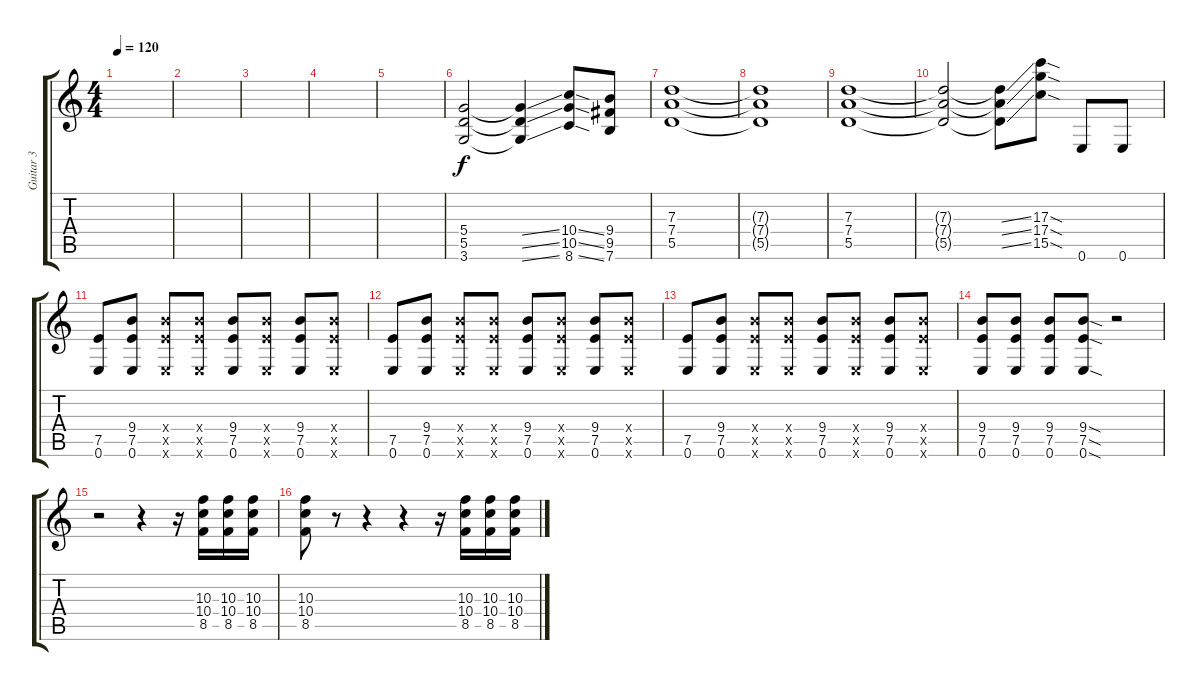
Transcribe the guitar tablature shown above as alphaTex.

\track ("Guitar 3" "Guitar 3") {instrument overdrivenguitar}
\staff {score tabs}
\tuning (E4 B3 G3 D3 A2 E2) {hide}
\ts (4 4)
\tempo 120
\clef g2
\ks c
|
|
|
|
|
(5.4 5.5 3.6).2 (5.4{ss t} 5.5{ss t} 3.6{ss t}).4 (10.4{ss} 10.5{ss} 8.6{ss}).8 (9.4 9.5 7.6).8 |
(7.3 7.4 5.5).1 |
(7.3{t} 7.4{t} 5.5{t}).1 |
(7.3 7.4 5.5).1 |
(7.3{t} 7.4{t} 5.5{t}).2 (7.3{ss t} 7.4{ss t} 5.5{ss t}).8 (17.3{sod} 17.4{sod} 15.5{sod}).8 0.6.8 0.6.8 |
(7.5 0.6).8 (9.4 7.5 0.6).8 (9.4{x} 7.5{x} 0.6{x}).8 (9.4{x} 7.5{x} 0.6{x}).8 (9.4 7.5 0.6).8 (9.4{x} 7.5{x} 0.6{x}).8 (9.4 7.5 0.6).8 (9.4{x} 7.5{x} 0.6{x}).8 |
(7.5 0.6).8 (9.4 7.5 0.6).8 (9.4{x} 7.5{x} 0.6{x}).8 (9.4{x} 7.5{x} 0.6{x}).8 (9.4 7.5 0.6).8 (9.4{x} 7.5{x} 0.6{x}).8 (9.4 7.5 0.6).8 (9.4{x} 7.5{x} 0.6{x}).8 |
(7.5 0.6).8 (9.4 7.5 0.6).8 (9.4{x} 7.5{x} 0.6{x}).8 (9.4{x} 7.5{x} 0.6{x}).8 (9.4 7.5 0.6).8 (9.4{x} 7.5{x} 0.6{x}).8 (9.4 7.5 0.6).8 (9.4{x} 7.5{x} 0.6{x}).8 |
(9.4 7.5 0.6).8 (9.4 7.5 0.6).8 (9.4 7.5 0.6).8 (9.4{sod} 7.5{sod} 0.6{sod}).8 r.2 |
r.2 r.4 r.16 (10.3 10.4 8.5).16 (10.3 10.4 8.5).16 (10.3 10.4 8.5).16 |
(10.3 10.4 8.5).8 r.8 r.4 r.4 r.16 (10.3 10.4 8.5).16 (10.3 10.4 8.5).16 (10.3 10.4 8.5).16
